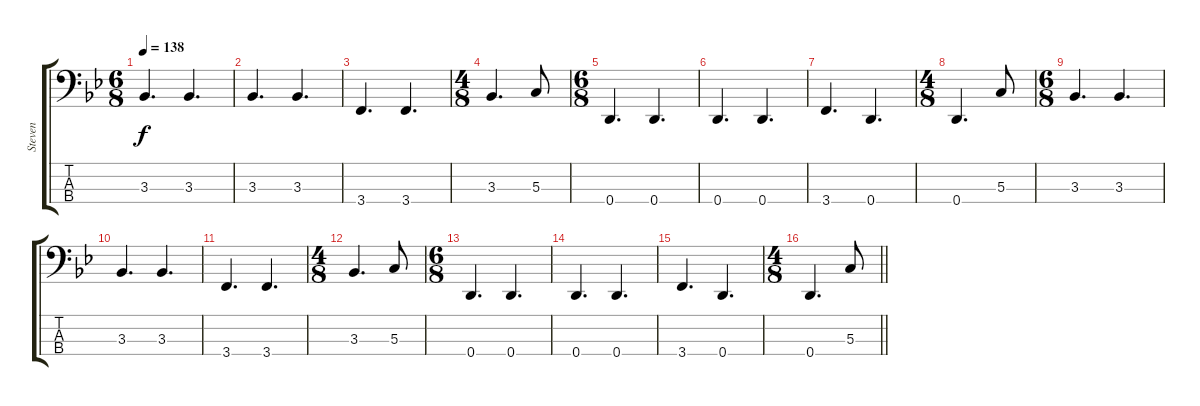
\track ("Steven" "Steven") {instrument electricbasspick}
\staff {score tabs}
\tuning (F2 C2 G1 D1) {hide}
\ts (6 8)
\tempo 138
\clef f4
\ks bb
3.3.4{d dy f} 3.3.4{d} |
3.3.4{d} 3.3.4{d} |
3.4.4{d} 3.4.4{d} |
\ts (4 8)
3.3.4{d} 5.3.8 |
\ts (6 8)
0.4.4{d} 0.4.4{d} |
0.4.4{d} 0.4.4{d} |
3.4.4{d} 0.4.4{d} |
\ts (4 8)
0.4.4{d} 5.3.8 |
\ts (6 8)
3.3.4{d} 3.3.4{d} |
3.3.4{d} 3.3.4{d} |
3.4.4{d} 3.4.4{d} |
\ts (4 8)
3.3.4{d} 5.3.8 |
\ts (6 8)
0.4.4{d} 0.4.4{d} |
0.4.4{d} 0.4.4{d} |
3.4.4{d} 0.4.4{d} |
\ts (4 8)
\barLineRight lightlight
0.4.4{d} 5.3.8
